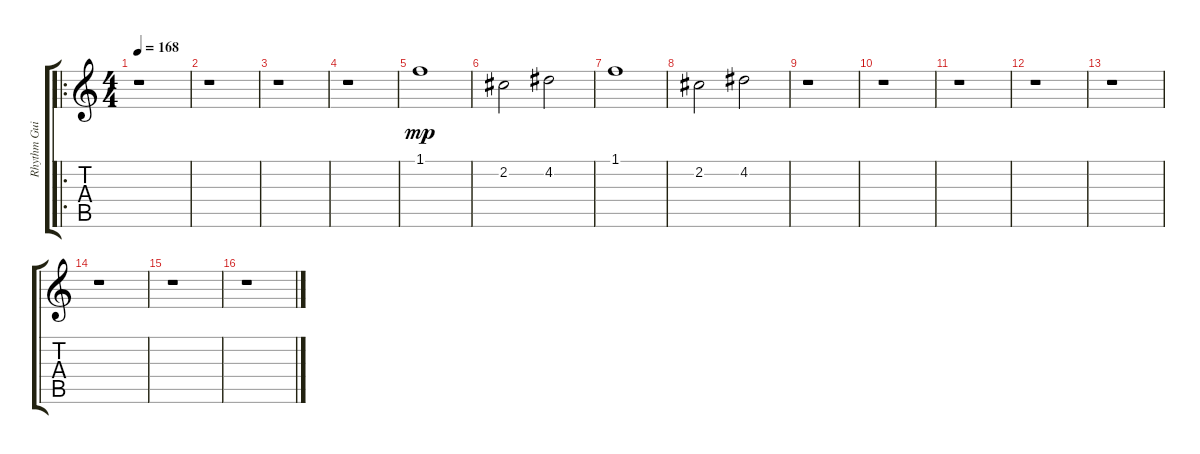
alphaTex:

\track ("Rhythm Guitar" "Rhythm Gui") {instrument distortionguitar}
\staff {score tabs}
\tuning (E4 B3 G3 D3 A2 E2) {hide}
\ro
\ts (4 4)
\tempo 168
\clef g2
\ks c
r.1{dy mp instrument distortionguitar} |
r.1 |
r.1 |
r.1 |
1.1.1 |
2.2.2 4.2.2 |
1.1.1 |
2.2.2 4.2.2 |
r.1 |
r.1 |
r.1 |
r.1 |
r.1 |
r.1 |
r.1 |
r.1
